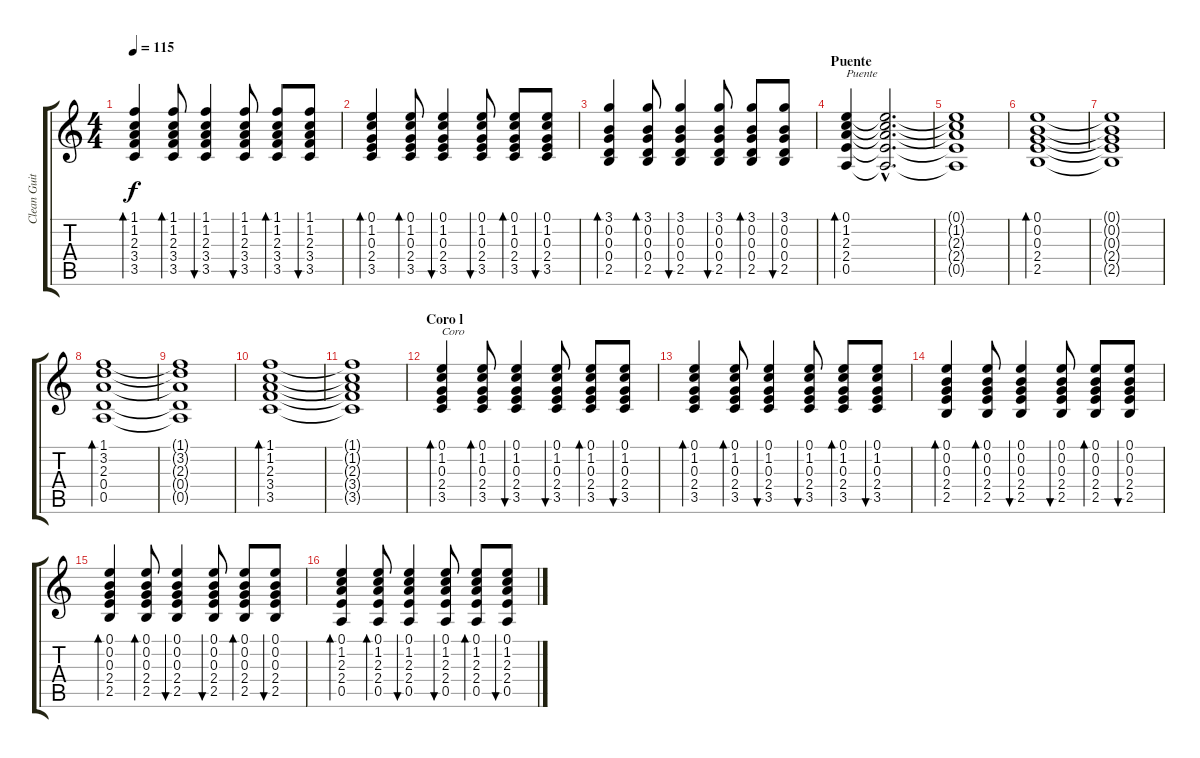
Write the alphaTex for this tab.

\track ("Clean Guitar" "Clean Guit") {instrument electricguitarjazz}
\staff {score tabs}
\tuning (E4 B3 G3 D3 A2 E2) {hide}
\ts (4 4)
\tempo 115
\clef g2
\ks c
(1.1 1.2 2.3 3.4 3.5).4{bd 120 dy f} (1.1 1.2 2.3 3.4 3.5).8{bd 120} (1.1 1.2 2.3 3.4 3.5).4{bu 120} (1.1 1.2 2.3 3.4 3.5).8{bu 120} (1.1 1.2 2.3 3.4 3.5).8{bd 120} (1.1 1.2 2.3 3.4 3.5).8{bu 120} |
(0.1 1.2 0.3 2.4 3.5).4{bd 120} (0.1 1.2 0.3 2.4 3.5).8{bd 120} (0.1 1.2 0.3 2.4 3.5).4{bu 120} (0.1 1.2 0.3 2.4 3.5).8{bu 120} (0.1 1.2 0.3 2.4 3.5).8{bd 120} (0.1 1.2 0.3 2.4 3.5).8{bu 120} |
(3.1 0.2 0.3 0.4 2.5).4{bd 120} (3.1 0.2 0.3 0.4 2.5).8{bd 120} (3.1 0.2 0.3 0.4 2.5).4{bu 120} (3.1 0.2 0.3 0.4 2.5).8{bu 120} (3.1 0.2 0.3 0.4 2.5).8{bd 120} (3.1 0.2 0.3 0.4 2.5).8{bu 120} |
\section ("" "Puente ")
(0.1 1.2 2.3 2.4 0.5).4{bd 120 txt "Puente" volume 8} (0.1{hac t} 1.2{hac t} 2.3{hac t} 2.4{hac t} 0.5{hac t}).2{d} |
(0.1{t} 1.2{t} 2.3{t} 2.4{t} 0.5{t}).1 |
(0.1 0.2 0.3 2.4 2.5).1{bd 120} |
(0.1{t} 0.2{t} 0.3{t} 2.4{t} 2.5{t}).1 |
(1.1 3.2 2.3 0.4 0.5).1{bd 120} |
(1.1{t} 3.2{t} 2.3{t} 0.4{t} 0.5{t}).1 |
(1.1 1.2 2.3 3.4 3.5).1{bd 60} |
(1.1{t} 1.2{t} 2.3{t} 3.4{t} 3.5{t}).1 |
\section ("" "Coro l")
(0.1 1.2 0.3 2.4 3.5).4{bd 120 txt "Coro"} (0.1 1.2 0.3 2.4 3.5).8{bd 120} (0.1 1.2 0.3 2.4 3.5).4{bu 120} (0.1 1.2 0.3 2.4 3.5).8{bu 120} (0.1 1.2 0.3 2.4 3.5).8{bd 120} (0.1 1.2 0.3 2.4 3.5).8{bu 120} |
(0.1 1.2 0.3 2.4 3.5).4{bd 120} (0.1 1.2 0.3 2.4 3.5).8{bd 120} (0.1 1.2 0.3 2.4 3.5).4{bu 120} (0.1 1.2 0.3 2.4 3.5).8{bu 120} (0.1 1.2 0.3 2.4 3.5).8{bd 120} (0.1 1.2 0.3 2.4 3.5).8{bu 120} |
(0.1 0.2 0.3 2.4 2.5).4{bd 120} (0.1 0.2 0.3 2.4 2.5).8{bd 120} (0.1 0.2 0.3 2.4 2.5).4{bu 120} (0.1 0.2 0.3 2.4 2.5).8{bu 120} (0.1 0.2 0.3 2.4 2.5).8{bd 120} (0.1 0.2 0.3 2.4 2.5).8{bu 120} |
(0.1 0.2 0.3 2.4 2.5).4{bd 120} (0.1 0.2 0.3 2.4 2.5).8{bd 120} (0.1 0.2 0.3 2.4 2.5).4{bu 120} (0.1 0.2 0.3 2.4 2.5).8{bu 120} (0.1 0.2 0.3 2.4 2.5).8{bd 120} (0.1 0.2 0.3 2.4 2.5).8{bu 120} |
(0.1 1.2 2.3 2.4 0.5).4{bd 120} (0.1 1.2 2.3 2.4 0.5).8{bd 120} (0.1 1.2 2.3 2.4 0.5).4{bu 120} (0.1 1.2 2.3 2.4 0.5).8{bu 120} (0.1 1.2 2.3 2.4 0.5).8{bd 120} (0.1 1.2 2.3 2.4 0.5).8{bu 120}
